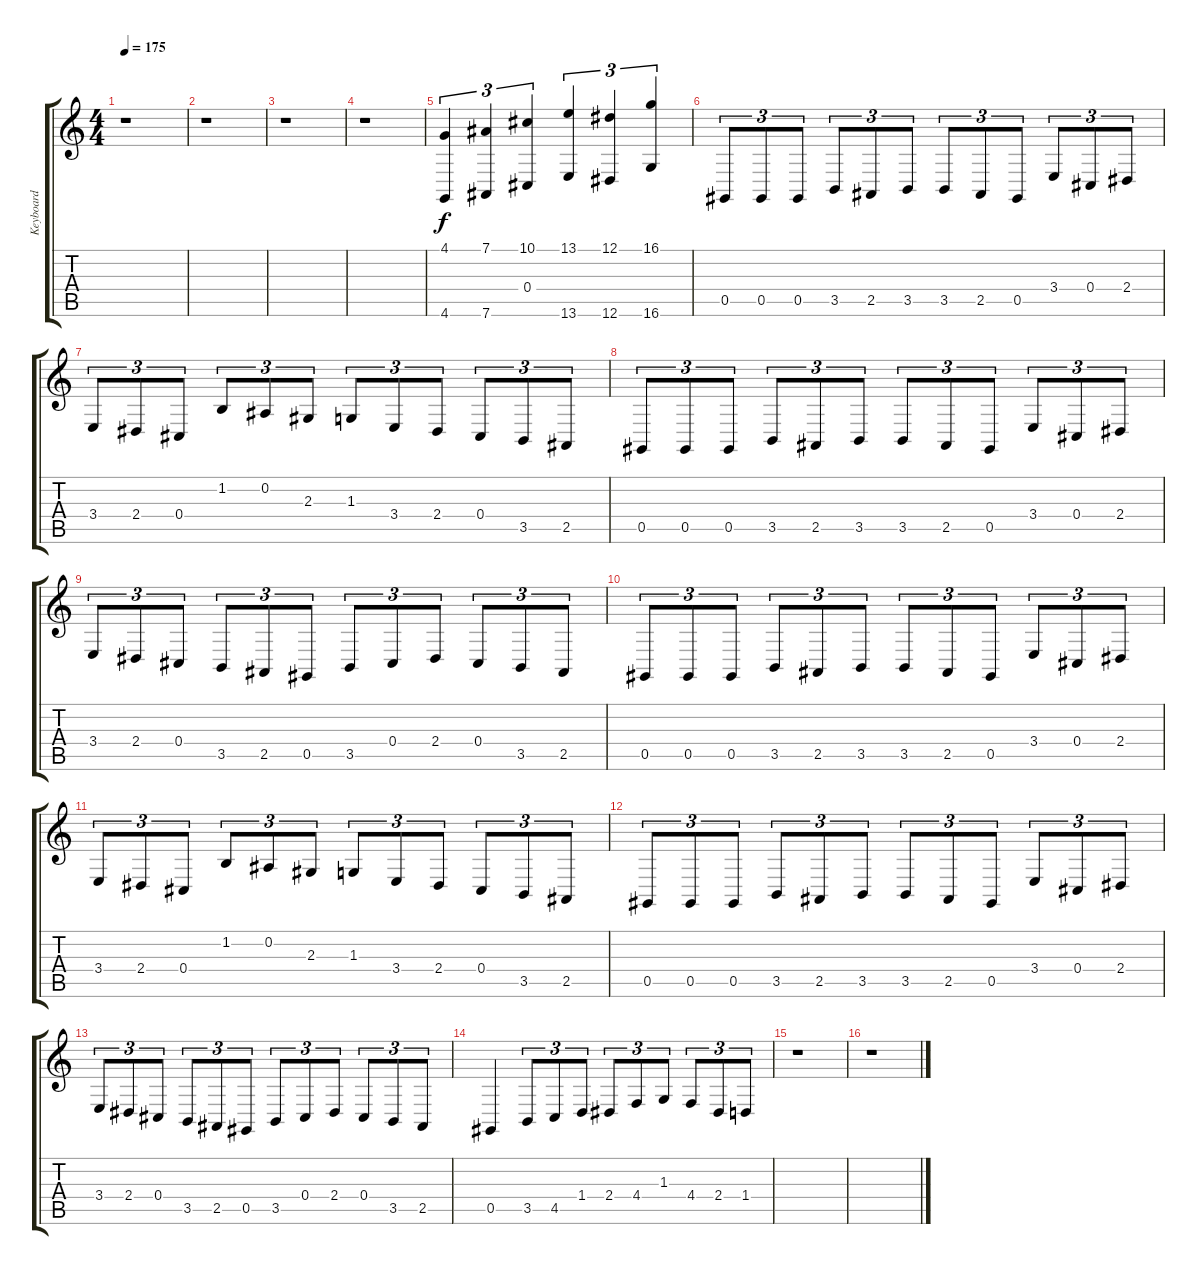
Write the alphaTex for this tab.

\track ("Keyboard" "Keyboard") {instrument lead2sawtooth}
\staff {score tabs}
\tuning (Eb4 Bb3 Gb3 Db3 Ab2 Eb2) {hide}
\ts (4 4)
\tempo 175
\clef g2
\ks c
r.1{dy f} |
r.1 |
r.1 |
r.1 |
(4.1 4.6).4{tu (3 2)} (7.1 7.6).4{tu (3 2)} (10.1 0.4).4{tu (3 2)} (13.1 13.6).4{tu (3 2)} (12.1 12.6).4{tu (3 2)} (16.1 16.6).4{tu (3 2)} |
0.5.8{tu (3 2)} 0.5.8{tu (3 2)} 0.5.8{tu (3 2)} 3.5.8{tu (3 2)} 2.5.8{tu (3 2)} 3.5.8{tu (3 2)} 3.5.8{tu (3 2)} 2.5.8{tu (3 2)} 0.5.8{tu (3 2)} 3.4.8{tu (3 2)} 0.4.8{tu (3 2)} 2.4.8{tu (3 2)} |
3.4.8{tu (3 2)} 2.4.8{tu (3 2)} 0.4.8{tu (3 2)} 1.2.8{tu (3 2)} 0.2.8{tu (3 2)} 2.3.8{tu (3 2)} 1.3.8{tu (3 2)} 3.4.8{tu (3 2)} 2.4.8{tu (3 2)} 0.4.8{tu (3 2)} 3.5.8{tu (3 2)} 2.5.8{tu (3 2)} |
0.5.8{tu (3 2)} 0.5.8{tu (3 2)} 0.5.8{tu (3 2)} 3.5.8{tu (3 2)} 2.5.8{tu (3 2)} 3.5.8{tu (3 2)} 3.5.8{tu (3 2)} 2.5.8{tu (3 2)} 0.5.8{tu (3 2)} 3.4.8{tu (3 2)} 0.4.8{tu (3 2)} 2.4.8{tu (3 2)} |
3.4.8{tu (3 2)} 2.4.8{tu (3 2)} 0.4.8{tu (3 2)} 3.5.8{tu (3 2)} 2.5.8{tu (3 2)} 0.5.8{tu (3 2)} 3.5.8{tu (3 2)} 0.4.8{tu (3 2)} 2.4.8{tu (3 2)} 0.4.8{tu (3 2)} 3.5.8{tu (3 2)} 2.5.8{tu (3 2)} |
0.5.8{tu (3 2)} 0.5.8{tu (3 2)} 0.5.8{tu (3 2)} 3.5.8{tu (3 2)} 2.5.8{tu (3 2)} 3.5.8{tu (3 2)} 3.5.8{tu (3 2)} 2.5.8{tu (3 2)} 0.5.8{tu (3 2)} 3.4.8{tu (3 2)} 0.4.8{tu (3 2)} 2.4.8{tu (3 2)} |
3.4.8{tu (3 2)} 2.4.8{tu (3 2)} 0.4.8{tu (3 2)} 1.2.8{tu (3 2)} 0.2.8{tu (3 2)} 2.3.8{tu (3 2)} 1.3.8{tu (3 2)} 3.4.8{tu (3 2)} 2.4.8{tu (3 2)} 0.4.8{tu (3 2)} 3.5.8{tu (3 2)} 2.5.8{tu (3 2)} |
0.5.8{tu (3 2)} 0.5.8{tu (3 2)} 0.5.8{tu (3 2)} 3.5.8{tu (3 2)} 2.5.8{tu (3 2)} 3.5.8{tu (3 2)} 3.5.8{tu (3 2)} 2.5.8{tu (3 2)} 0.5.8{tu (3 2)} 3.4.8{tu (3 2)} 0.4.8{tu (3 2)} 2.4.8{tu (3 2)} |
3.4.8{tu (3 2)} 2.4.8{tu (3 2)} 0.4.8{tu (3 2)} 3.5.8{tu (3 2)} 2.5.8{tu (3 2)} 0.5.8{tu (3 2)} 3.5.8{tu (3 2)} 0.4.8{tu (3 2)} 2.4.8{tu (3 2)} 0.4.8{tu (3 2)} 3.5.8{tu (3 2)} 2.5.8{tu (3 2)} |
0.5.4 3.5.8{tu (3 2)} 4.5.8{tu (3 2)} 1.4.8{tu (3 2)} 2.4.8{tu (3 2)} 4.4.8{tu (3 2)} 1.3.8{tu (3 2)} 4.4.8{tu (3 2)} 2.4.8{tu (3 2)} 1.4.8{tu (3 2)} |
r.1 |
r.1
